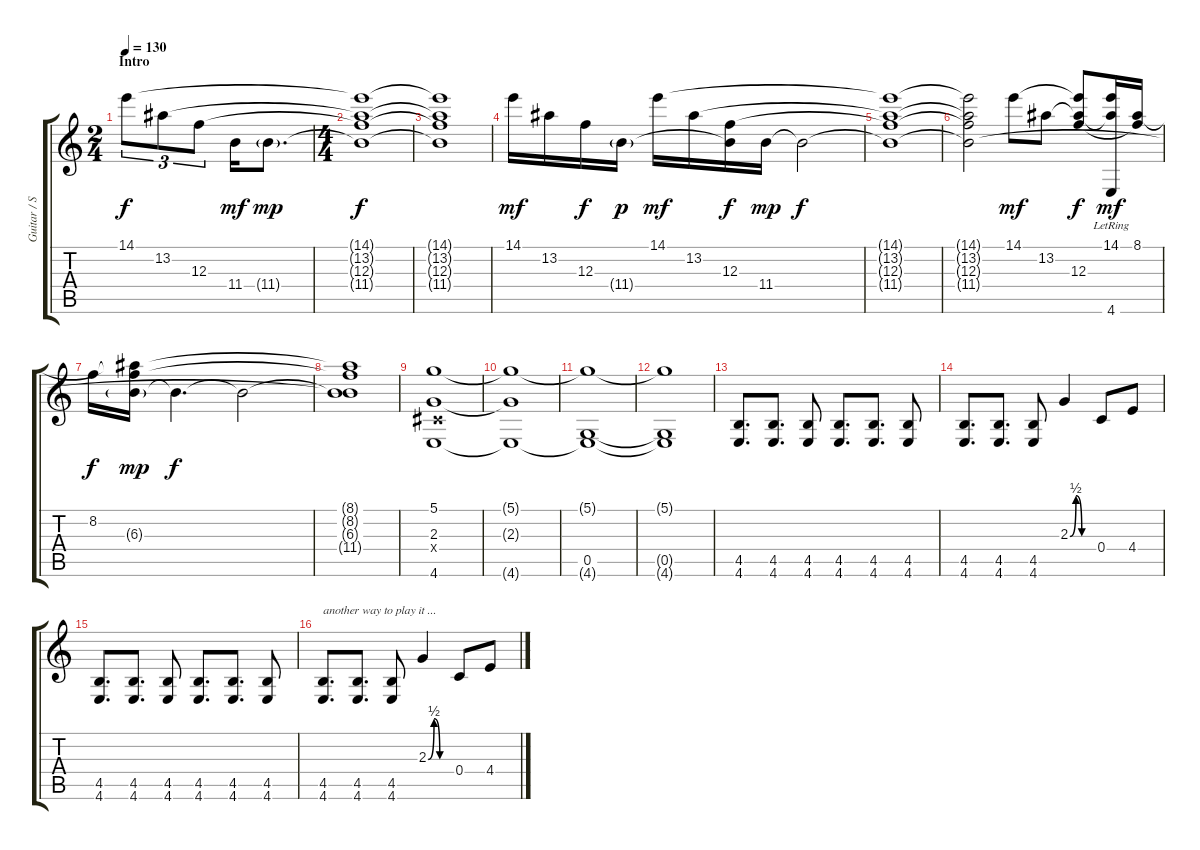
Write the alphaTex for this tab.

\track ("Guitar / Stef Carpenter" "Guitar / S") {instrument distortionguitar}
\staff {score tabs}
\tuning (D4 A3 F3 C3 G2 C2) {hide}
\ts (2 4)
\section ("" "Intro")
\tempo 130
\clef g2
\ks c
14.1.8{tu (3 2) dy f volume 11 balance 2 instrument distortionguitar} 13.2.8{tu (3 2)} 12.3.8{tu (3 2)} 11.4.16{dy mf} 11.4{g}.8{d dy mp} |
\ts (4 4)
(14.1{t} 13.2{t} 12.3{t} 11.4{t}).1{dy f} |
(14.1{t} 13.2{t} 12.3{t} 11.4{t}).1 |
14.1.16{dy mf balance 14} 13.2.16 12.3.16{dy f} 11.4{g}.16{dy p} 14.1.16{dy mf balance 2} 13.2.16 (12.3 11.4{t}).16{dy f} 11.4.16{dy mp} 11.4{t}.2{dy f} |
(14.1{t} 13.2{t} 12.3{t} 11.4{t}).1 |
(14.1{t} 13.2{t} 12.3{t} 11.4{t}).2 14.1.8{dy mf balance 14} 13.2.8 (14.1{t} 13.2{t} 12.3).8{dy f} (14.1 13.2{t} 4.6{lr}).16{dy mf balance 2} (8.1 12.3{t}).16 |
8.2.16{dy f} (8.1{t} 8.2{t} 6.3{g}).16{dy mp} 6.3{t}.4{d dy f} 6.3{t}.2 |
(8.1{t} 8.2{t} 6.3{t} 11.4{t}).1 |
(5.1 2.3 1.4{x} 4.6).1{volume 15 balance 8} |
(5.1{t} 2.3{t} 4.6{t}).1 |
(5.1{t} 0.5 4.6{t}).1 |
(5.1{t} 0.5{t} 4.6{t}).1 |
(4.5 4.6).8{d} (4.5 4.6).8{d} (4.5 4.6).8 (4.5 4.6).8{d} (4.5 4.6).8{d} (4.5 4.6).8 |
(4.5 4.6).8{d} (4.5 4.6).8{d} (4.5 4.6).8 2.3{be (custom 0 0 15 2 30 0 60 0)}.4 0.4.8 4.4.8 |
(4.5 4.6).8{d} (4.5 4.6).8{d} (4.5 4.6).8 (4.5 4.6).8{d} (4.5 4.6).8{d} (4.5 4.6).8 |
(4.5 4.6).8{d txt "another way to play it ..."} (4.5 4.6).8{d} (4.5 4.6).8 2.3{be (custom 0 0 15 2 30 0 60 0)}.4 0.4.8 4.4.8
